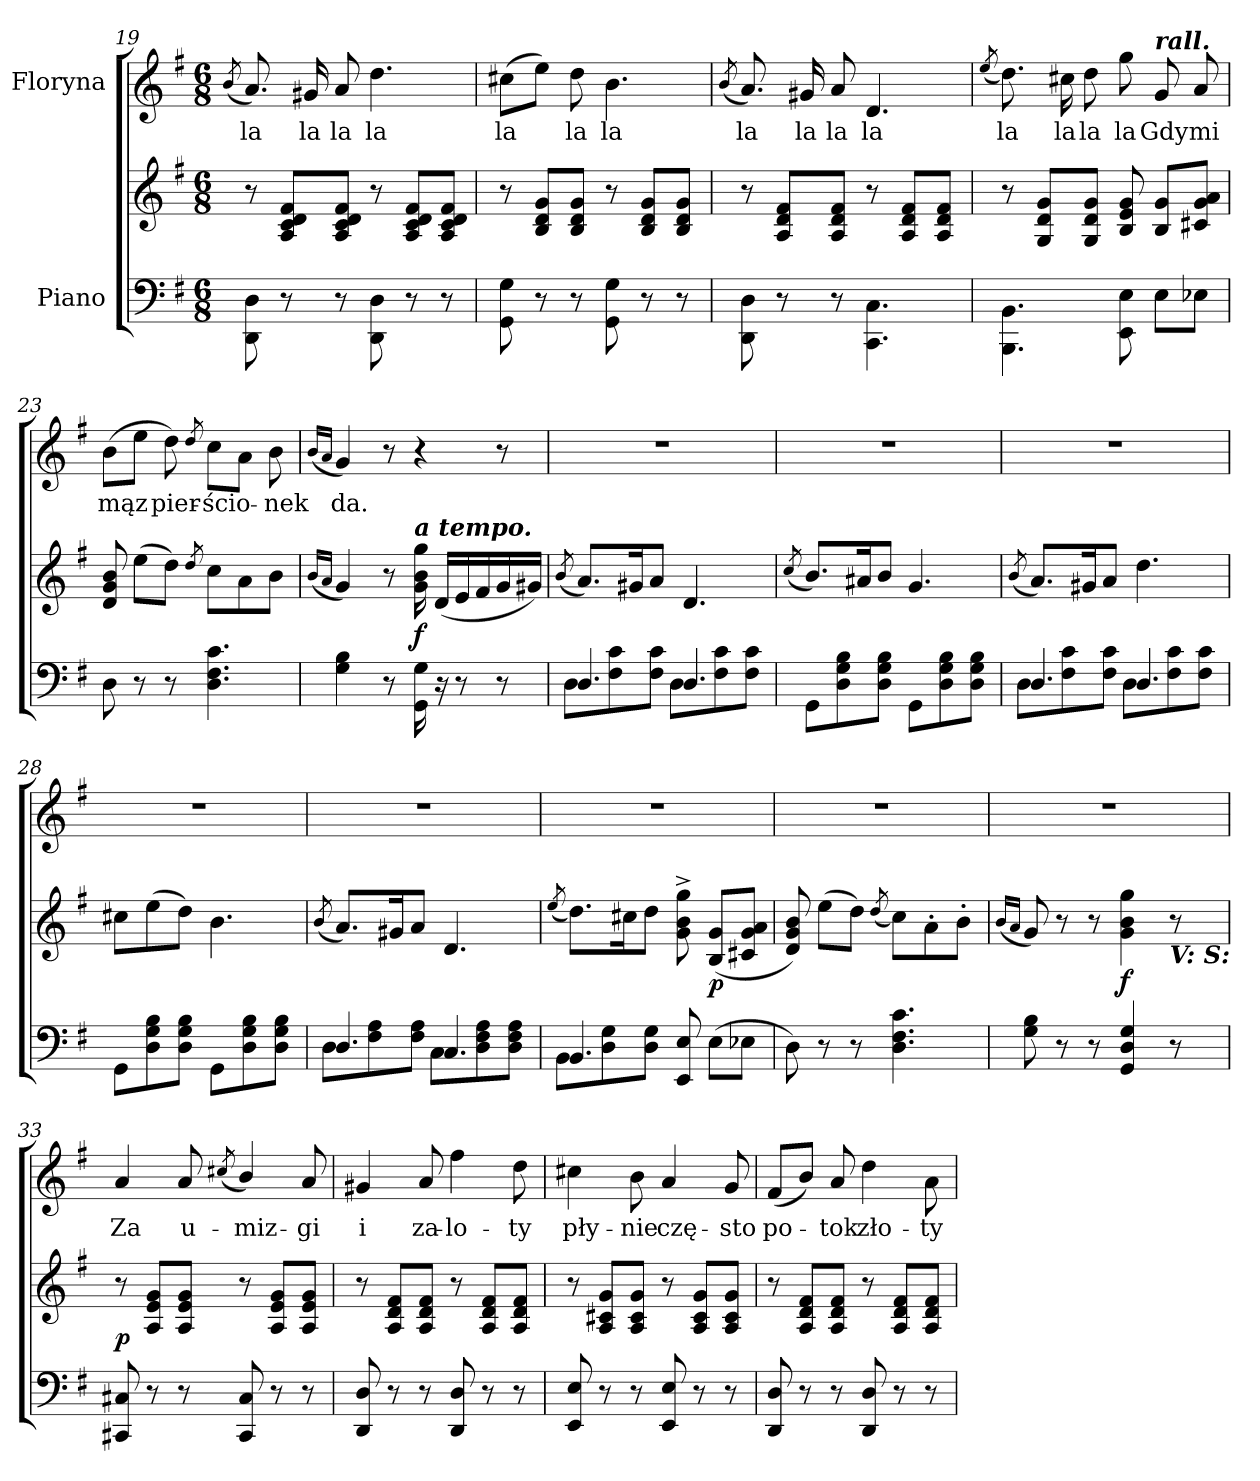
**kern	**kern	**dynam	**kern	**text
*part2	*part2	*part2	*part1	*part1
*staff3	*staff2	*staff2/3	*staff1	*staff1
*I"Piano	*	*	*I"Floryna	*
*clefF4	*clefG2	*	*clefG2	*
*k[f#]	*k[f#]	*	*k[f#]	*
*G:	*G:	*	*G:	*
*M6/8	*M6/8	*	*M6/8	*
=19	=19	=19	=19	=19
.	.	.	(8qb/	.
8DD\ 8D\	8r	.	8.a/)	la
8r	8A/ 8c/ 8d/ 8f#/L	.	.	.
.	.	.	16g#X/	la
8r	8A/ 8c/ 8d/ 8f#/J	.	8a/	la
8DD\ 8D\	8r	.	4.dd\	la
8r	8A/ 8c/ 8d/ 8f#/L	.	.	.
8r	8A/ 8c/ 8d/ 8f#/J	.	.	.
=20	=20	=20	=20	=20
8GG\ 8G\	8r	.	(8cc#X\L	la
8r	8B/ 8d/ 8g/L	.	8ee\J)	.
8r	8B/ 8d/ 8g/J	.	8dd\	la
8GG\ 8G\	8r	.	4.b\	la
8r	8B/ 8d/ 8g/L	.	.	.
8r	8B/ 8d/ 8g/J	.	.	.
=21	=21	=21	=21	=21
.	.	.	(8qb/	.
8DD\ 8D\	8r	.	8.a/)	la
8r	8A/ 8d/ 8f#/L	.	.	.
.	.	.	16g#X/	la
8r	8A/ 8d/ 8f#/J	.	8a/	la
4.CC\ 4.C\	8r	.	4.d/	la
.	8A/ 8d/ 8f#/L	.	.	.
.	8A/ 8d/ 8f#/J	.	.	.
=22	=22	=22	=22	=22
.	.	.	(8qee/	.
4.BBB\ 4.BB\	8r	.	8.dd\)	la
.	8G/ 8d/ 8g/L	.	.	.
.	.	.	16cc#X\	la
.	8G/ 8d/ 8g/J	.	8dd\	la
8EE\ 8E\	8B/ 8e/ 8g/	.	8gg\	la
!	!	!	!LO:TX:a:Bi:t=rall.	!
8E\L	8B/ 8g/L	.	8g/	Gdy
8E-X\J	8c#X/ 8g/ 8a/J	.	8a/	mi
=23	=23	=23	=23	=23
8D\	8d/ 8g/ 8b/	.	(8b\L	mąz
8r	(8ee\L	.	8ee\J	.
8r	8dd\J)	.	8dd\)	pier-
.	8qdd/	.	8qdd/	.
4.D\ 4.F#\ 4.c\	8cc\L	.	8cc\L	-ścio-
.	8a\	.	8a\J	.
.	8b\J	.	8b\	-nek
=24	=24	=24	=24	=24
.	(16qqb/LL	.	(16qqb/LL	.
.	16qqa/JJ	.	16qqa/JJ	.
4G\ 4B\	4g/)	.	4g/)	da.
8r	8r	.	8r	.
!	!LO:TX:a:Bi:t=a tempo.	!	!	!
16GG\ 16G\	16g\ 16b\ 16gg\	f	4r	.
16r	(16d/LL	.	.	.
8r	16e/	.	.	.
.	16f#/	.	.	.
8r	16g/	.	8r	.
.	16g#X/JJ)	.	.	.
=25	=25	=25	=25	=25
.	(8qb/	.	.	.
*^	*	*	*	*
4.D/	8D\L	8.a/L)	.	2.r	.
.	8F#\ 8c\	.	.	.	.
.	.	16g#X/K	.	.	.
.	8F#\ 8c\J	8a/J	.	.	.
4.D/	8D\L	4.d/	.	.	.
.	8F#\ 8c\	.	.	.	.
.	8F#\ 8c\J	.	.	.	.
*v	*v	*	*	*	*
=26	=26	=26	=26	=26
.	(8qcc/	.	.	.
8GG\L	8.b/L)	.	2.r	.
8D\ 8G\ 8B\	.	.	.	.
.	16a#X/K	.	.	.
8D\ 8G\ 8B\J	8b/J	.	.	.
8GG\L	4.g/	.	.	.
8D\ 8G\ 8B\	.	.	.	.
8D\ 8G\ 8B\J	.	.	.	.
=27	=27	=27	=27	=27
.	(8qb/	.	.	.
*^	*	*	*	*
4.D/	8D\L	8.a/L)	.	2.r	.
.	8F#\ 8c\	.	.	.	.
.	.	16g#X/K	.	.	.
.	8F#\ 8c\J	8a/J	.	.	.
4.D/	8D\L	4.dd\	.	.	.
.	8F#\ 8c\	.	.	.	.
.	8F#\ 8c\J	.	.	.	.
*v	*v	*	*	*	*
=28	=28	=28	=28	=28
8GG\L	8cc#X\L	.	2.r	.
8D\ 8G\ 8B\	(8ee\	.	.	.
8D\ 8G\ 8B\J	8dd\J)	.	.	.
8GG\L	4.b\	.	.	.
8D\ 8G\ 8B\	.	.	.	.
8D\ 8G\ 8B\J	.	.	.	.
=29	=29	=29	=29	=29
.	(8qb/	.	.	.
*^	*	*	*	*
4.D/	8D\L	8.a/L)	.	2.r	.
.	8F#\ 8A\	.	.	.	.
.	.	16g#X/K	.	.	.
.	8F#\ 8A\J	8a/J	.	.	.
4.C/	8C\L	4.d/	.	.	.
.	8D\ 8F#\ 8A\	.	.	.	.
.	8D\ 8F#\ 8A\J	.	.	.	.
=30	=30	=30	=30	=30	=30
.	.	(8qee/	.	.	.
4.BB/	8BB\L	8.dd\L)	.	2.r	.
.	8D\ 8G\	.	.	.	.
.	.	16cc#X\K	.	.	.
.	8D\ 8G\J	8dd\J	.	.	.
8EE/ 8E/	8ryy	8g^\ 8b^\ 8gg^\	.	.	.
(8E\L	8ryy	(8B/ 8g/L	p	.	.
8E-X\J	8ryy	8c#X/ 8g/ 8a/J	.	.	.
*v	*v	*	*	*	*
=31	=31	=31	=31	=31
8D\)	8d/ 8g/ 8b/)	.	2.r	.
8r	(8ee\L	.	.	.
8r	8dd\J)	.	.	.
.	(8qdd/	.	.	.
4.D\ 4.F#\ 4.c\	8cc\L)	.	.	.
.	8a'\	.	.	.
.	8b'\J	.	.	.
=32	=32	=32	=32	=32
.	(16qqb/LL	.	.	.
.	16qqa/JJ	.	.	.
8G\ 8B\	8g/)	.	2.r	.
8r	8r	.	.	.
8r	8r	.	.	.
4GG/ 4D/ 4G/	4g\ 4b\ 4gg\	f	.	.
!	!LO:TX:b:Bi:t=V&colon; S&colon;	!	!	!
8r	8r	.	.	.
=33	=33	=33	=33	=33
8CC#X/ 8C#X/	8r	p	4a/	Za
8r	8A/ 8e/ 8g/L	.	.	.
8r	8A/ 8e/ 8g/J	.	8a/	u-
.	.	.	(8qcc#X/	.
8CC#/ 8C#/	8r	.	4b/)	-miz-
8r	8A/ 8e/ 8g/L	.	.	.
8r	8A/ 8e/ 8g/J	.	8a/	-gi
=34	=34	=34	=34	=34
8DD/ 8D/	8r	.	4g#X/	i
8r	8A/ 8d/ 8f#/L	.	.	.
8r	8A/ 8d/ 8f#/J	.	8a/	za-
8DD/ 8D/	8r	.	4ff#\	-lo-
8r	8A/ 8d/ 8f#/L	.	.	.
8r	8A/ 8d/ 8f#/J	.	8dd\	-ty
=35	=35	=35	=35	=35
8EE/ 8E/	8r	.	4cc#X\	pły-
8r	8A/ 8c#X/ 8g/L	.	.	.
8r	8A/ 8c#/ 8g/J	.	8b\	-nie
8EE/ 8E/	8r	.	4a/	czę-
8r	8A/ 8c#/ 8g/L	.	.	.
8r	8A/ 8c#/ 8g/J	.	8g/	-sto
=36	=36	=36	=36	=36
8DD/ 8D/	8r	.	(8f#/L	po-
8r	8A/ 8d/ 8f#/L	.	8b/J)	.
8r	8A/ 8d/ 8f#/J	.	8a/	-tok
8DD/ 8D/	8r	.	4dd\	zło-
8r	8A/ 8d/ 8f#/L	.	.	.
8r	8A/ 8d/ 8f#/J	.	8a\	-ty
=	=	=	=	=
*-	*-	*-	*-	*-
